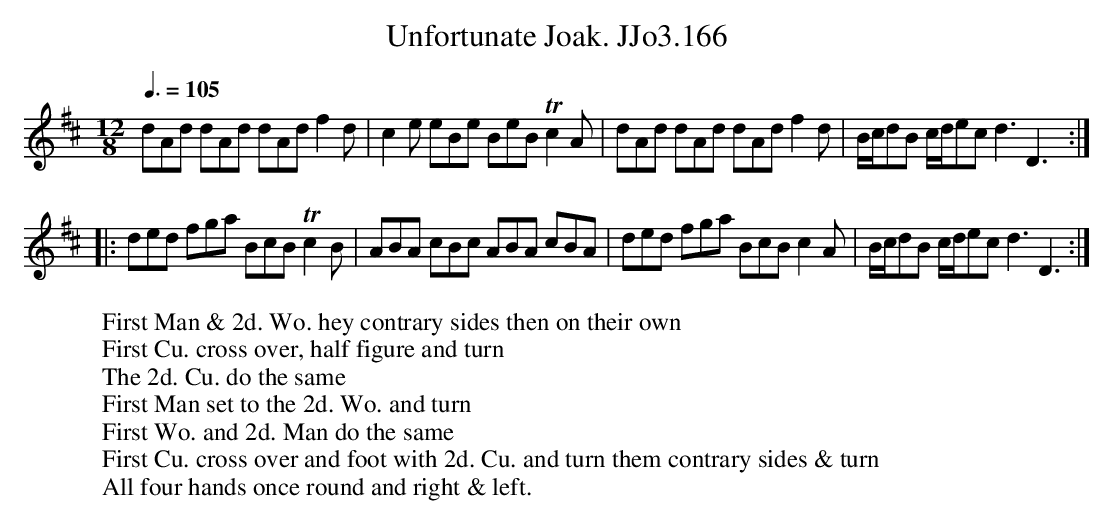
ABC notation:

X:1
T:Unfortunate Joak. JJo3.166
M:12/8
L:1/8
Q:3/8=105
K:D
dAd dAd dAd f2d | c2e eBe BeB !trill!c2A | dAd dAd dAd f2d | B/c/dB c/d/ec d3D3 :|
|:ded fga BcB !trill!c2B | ABA cBc ABA cBA | ded fga BcB c2A | B/c/dB c/d/ec d3D3 :|
W:First Man & 2d. Wo. hey contrary sides then on their own
W:First Cu. cross over, half figure and turn
W:The 2d. Cu. do the same
W:First Man set to the 2d. Wo. and turn
W:First Wo. and 2d. Man do the same
W:First Cu. cross over and foot with 2d. Cu. and turn them contrary sides & turn
W:All four hands once round and right & left.
